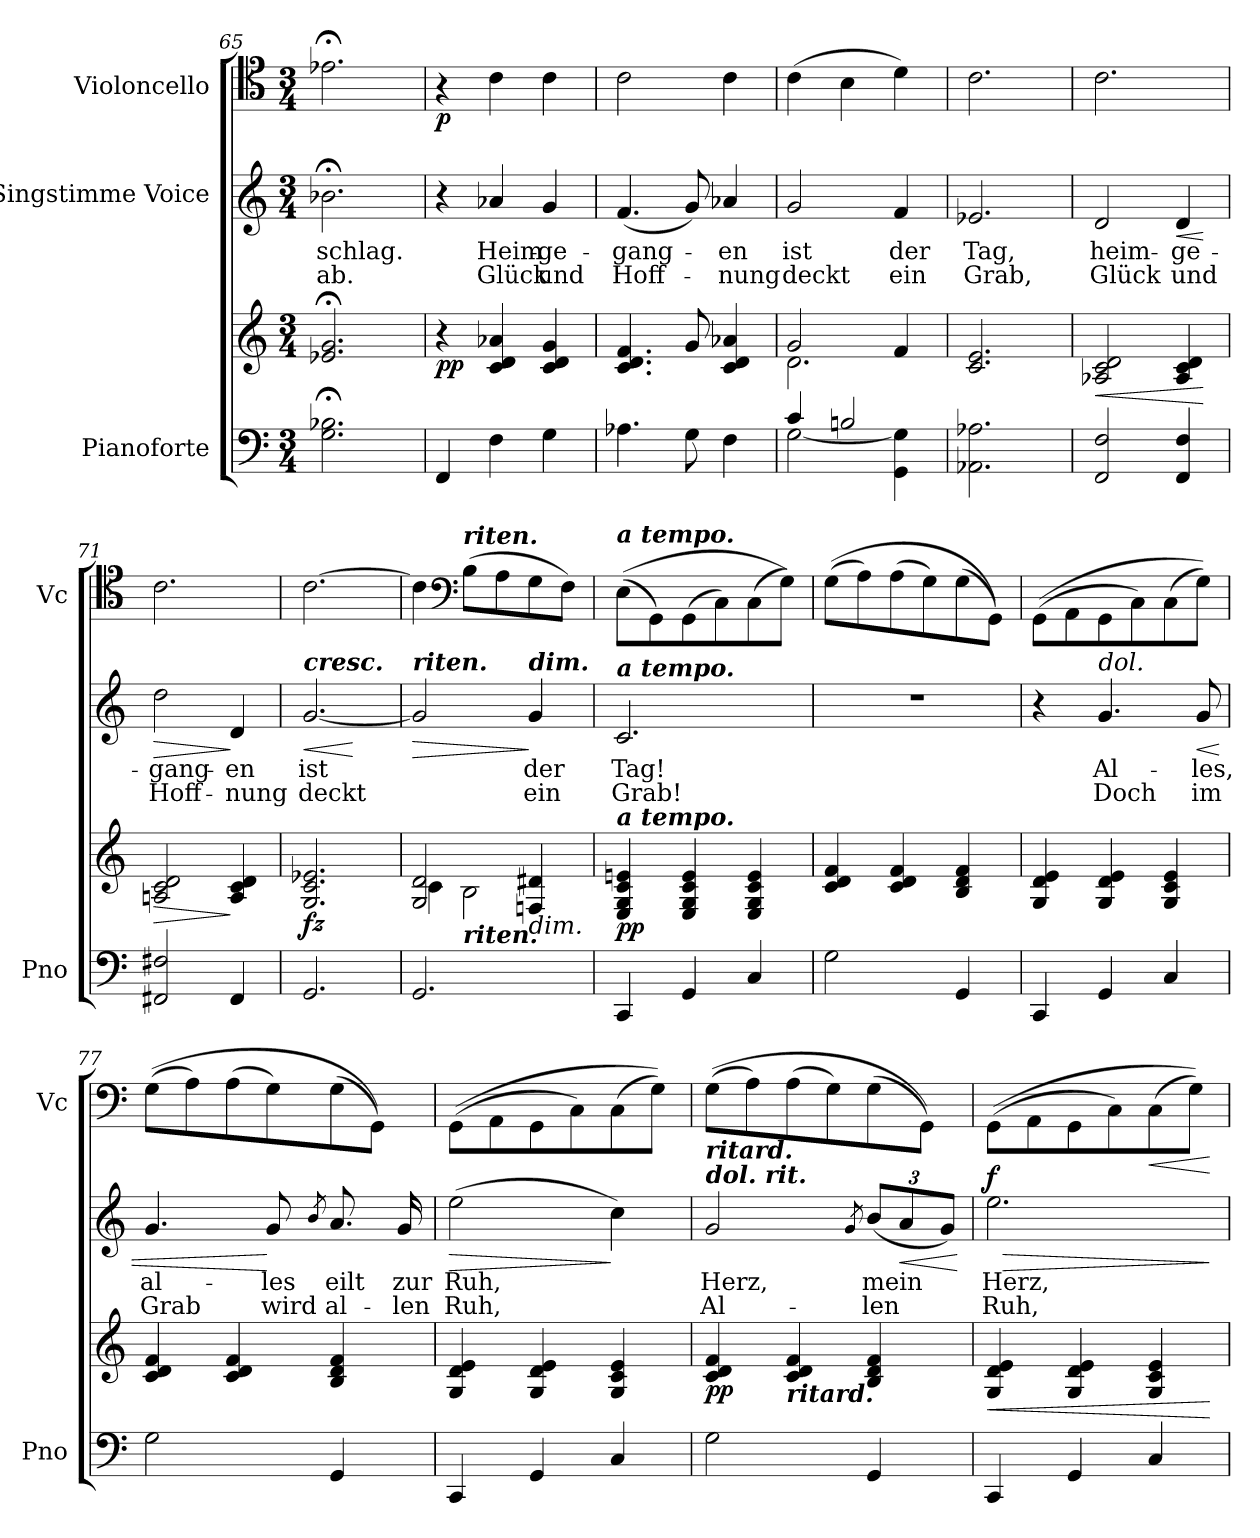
**kern	**kern	**dynam	**kern	**text	**text	**dynam	**kern	**dynam
*part3	*part3	*part3	*part2	*part2	*part2	*part2	*part1	*part1
*staff4	*staff3	*staff3/4	*staff2	*staff2	*staff2	*staff2	*staff1	*staff1
*I"Pianoforte	*	*	*I"Singstimme Voice	*	*	*	*I"Violoncello	*
*I'Pno	*	*	*	*	*	*	*I'Vc	*
*clefF4	*clefG2	*	*clefG2	*	*	*	*clefC4	*
*k[]	*k[]	*	*k[]	*	*	*	*k[]	*
*M3/4	*M3/4	*	*M3/4	*	*	*	*M3/4	*
=65	=65	=65	=65	=65	=65	=65	=65	=65
2.G\;< 2.B-X\;<	2.e-X/;< 2.g/;<	.	2.b-X;<\	-schlag.	-ab.	.	2.e-X;<\	.
=66	=66	=66	=66	=66	=66	=66	=66	=66
!	!	!LO:DY:b	!	!	!	!	!	!LO:DY:b
4FF/	4r	pp	4r	.	.	.	4r	p
4F\	4c/ 4d/ 4a-X/	.	4a-X/	Heim-	Glück	.	4c\	.
4G\	4c/ 4d/ 4g/	.	4g/	-ge-	und	.	4c\	.
=67	=67	=67	=67	=67	=67	=67	=67	=67
4.A-X\	4.c/ 4.d/ 4.f/	.	(4.f/	-gang-	Hoff-	.	2c\	.
8G\	8g/	.	8g/)	.	.	.	.	.
4F\	4c/ 4d/ 4a-X/	.	4a-X/	-en	-nung	.	4c\	.
=68	=68	=68	=68	=68	=68	=68	=68	=68
*^	*^	*	*	*	*	*	*	*
4c/	[2G\	2g/	2.d\	.	2g/	ist	deckt	.	(4c\	.
2Bn/	.	.	.	.	.	.	.	.	4B\	.
.	4GG\ 4G\]	4f/	.	.	4f/	der	ein	.	4d\)	.
*v	*v	*	*	*	*	*	*	*	*	*
*	*v	*v	*	*	*	*	*	*	*
=69	=69	=69	=69	=69	=69	=69	=69	=69
2.AA-X\ 2.A-X\	2.c/ 2.e/	.	2.e-X/	Tag,	Grab,	.	2.c\	.
=70	=70	=70	=70	=70	=70	=70	=70	=70
!	!	!LO:HP:b	!	!	!	!	!	!
2FF/ 2F/	2A-X/ 2c/ 2d/	<	2d/	heim-	Glück	.	2.c\	.
!	!	!	!	!	!	!LO:HP:b	!	!
4FF/ 4F/	4A-/ 4c/ 4d/	.	4d/	-ge-	und	<	.	.
.	.	[	.	.	.	[	.	.
=71	=71	=71	=71	=71	=71	=71	=71	=71
!	!	!LO:HP:b	!	!	!	!LO:HP:b	!	!
2FF#X/ 2F#X/	2An/ 2c/ 2d/	>	2dd\	-gang-	Hoff-	>	2.c\	.
4FF#/	4A/ 4c/ 4d/	]	4d/	-en	-nung	]	.	.
=72	=72	=72	=72	=72	=72	=72	=72	=72
!	!	!	!LO:TX:a:Bi:t=cresc.	!	!	!	!	!
!	!	!LO:DY:b	!	!	!	!LO:HP:b	!	!
2.GG/	2.G/ 2.c/ 2.e-X/	fz	[2.g/	ist	deckt	<	[2.c\	.
.	.	.	.	.	.	[	.	.
=73	=73	=73	=73	=73	=73	=73	=73	=73
*	*^	*	*	*	*	*	*	*
!	!	!	!	!LO:TX:a:Bi:t=riten.	!	!	!	!	!
!	!	!	!	!	!	!	!LO:HP:b	!	!
2.GG/	2G/ 2d/	4c\	.	2g/]	.	.	>	4c\]	.
*	*	*	*	*	*	*	*	*clefF4	*
!	!	!	!	!	!	!	!	!LO:TX:a:Bi:t=riten.	!
!	!	!LO:TX:b:Bi:t=riten.	!	!	!	!	!	!	!
.	.	2B\	.	.	.	.	.	(8B\L	.
.	.	.	.	.	.	.	.	8A\	.
!	!	!	!	!LO:TX:a:Bi:t=dim.	!	!	!	!	!
!	!LO:TX:b:i:t=dim.	!	!	!	!	!	!	!	!
.	4Fn/ 4d#X/	.	.	4g/	der	ein	]	8G\	.
.	.	.	.	.	.	.	.	8F\J)	.
*	*v	*v	*	*	*	*	*	*	*
=74	=74	=74	=74	=74	=74	=74	=74	=74
!	!	!	!	!	!	!	!LO:TX:a:Bi:t=a tempo.	!
!	!	!	!LO:TX:a:Bi:t=a tempo.	!	!	!	!	!
!	!LO:TX:a:Bi:t=a tempo.	!	!	!	!	!	!	!
!	!	!LO:DY:b	!	!	!	!	!	!
4CC/	4E/ 4G/ 4c/ 4en/	pp	2.c/	Tag!	Grab!	.	((8E\L	.
.	.	.	.	.	.	.	8GG\)	.
4GG/	4E/ 4G/ 4c/ 4e/	.	.	.	.	.	(8GG\	.
.	.	.	.	.	.	.	8C\)	.
4C/	4E/ 4G/ 4c/ 4e/	.	.	.	.	.	(8C\	.
.	.	.	.	.	.	.	8G\J))	.
=75	=75	=75	=75	=75	=75	=75	=75	=75
!	!	!	!	!	!	!	!	!LO:DY:b
!	!	!	!	!	!	!	!	!LO:DY:n=1:b
2G\	4c/ 4d/ 4f/	.	2.r	.	.	.	((8G\L	other-dynamics p
.	.	.	.	.	.	.	8A\)	.
.	4c/ 4d/ 4f/	.	.	.	.	.	(8A\	.
.	.	.	.	.	.	.	8G\)	.
4GG/	4B/ 4d/ 4f/	.	.	.	.	.	(8G\	.
.	.	.	.	.	.	.	8GG\J))	.
=76	=76	=76	=76	=76	=76	=76	=76	=76
4CC/	4G/ 4d/ 4e/	.	4r	.	.	.	(>(8GG\L	.
.	.	.	.	.	.	.	8AA\	.
!	!	!	!LO:TX:i:t=dol.	!	!	!	!	!
4GG/	4G/ 4d/ 4e/	.	4.g/	Al-	Doch	.	8GG\	.
.	.	.	.	.	.	.	8C\)	.
4C/	4G/ 4c/ 4e/	.	.	.	.	.	(>8C\	.
!	!	!	!	!	!	!LO:HP:b	!	!
.	.	.	8g/	-les,	im	<	8G\J))	.
=77	=77	=77	=77	=77	=77	=77	=77	=77
2G\	4c/ 4d/ 4f/	.	4.g/	al-	Grab	.	((8G\L	.
.	.	.	.	.	.	.	8A\)	.
.	4c/ 4d/ 4f/	.	.	.	.	.	(8A\	.
.	.	.	8g/	-les	wird	[	8G\)	.
.	.	.	8qb/	.	.	.	.	.
4GG/	4B/ 4d/ 4f/	.	8.a/	eilt	al-	.	(8G\	.
.	.	.	.	.	.	.	8GG\J))	.
.	.	.	16g/	zur	-len	.	.	.
=78	=78	=78	=78	=78	=78	=78	=78	=78
!	!	!	!	!	!	!LO:HP:b	!	!
4CC/	4G/ 4d/ 4e/	.	(2ee\	Ruh,	Ruh,	>	(>(8GG\L	.
.	.	.	.	.	.	.	8AA\	.
4GG/	4G/ 4d/ 4e/	.	.	.	.	.	8GG\	.
.	.	.	.	.	.	.	8C\)	.
4C/	4G/ 4c/ 4e/	.	4cc\)	.	.	]	(>8C\	.
.	.	.	.	.	.	.	8G\J))	.
=79	=79	=79	=79	=79	=79	=79	=79	=79
!	!	!	!	!	!	!	!LO:TX:b:Bi:t=ritard.	!
!	!	!	!LO:TX:a:Bi:t=dol. rit.	!	!	!	!	!
!	!	!LO:DY:b	!	!	!	!	!	!
2G\	4c/ 4d/ 4f/	pp	2g/	Herz,	Al-	.	((8G\L	.
.	.	.	.	.	.	.	8A\)	.
!	!LO:TX:b:Bi:t=ritard.	!	!	!	!	!	!	!
.	4c/ 4d/ 4f/	.	.	.	.	.	(8A\	.
.	.	.	.	.	.	.	8G\)	.
.	.	.	8qg/	.	.	.	.	.
4GG/	4B/ 4d/ 4f/	.	(12b/L	mein	-len	.	(8G\	.
!	!	!	!	!	!	!LO:HP:b	!	!
.	.	.	12a/	.	.	<	.	.
.	.	.	.	.	.	.	8GG\J))	.
.	.	.	12g/J)	.	.	.	.	.
.	.	.	.	.	.	[	.	.
=80	=80	=80	=80	=80	=80	=80	=80	=80
!	!	!LO:HP:b	!	!	!	!LO:HP:b	!	!
!	!	!	!	!	!	!LO:DY:n=1:a	!	!
4CC/	4G/ 4d/ 4e/	<	2.ee\	Herz,	Ruh,	> f	(>(8GG\L	.
.	.	.	.	.	.	.	8AA\	.
4GG/	4G/ 4d/ 4e/	.	.	.	.	.	8GG\	.
.	.	.	.	.	.	.	8C\)	.
!	!	!	!	!	!	!	!	!LO:HP:b
4C/	4G/ 4c/ 4e/	.	.	.	.	.	(>8C\	<
.	.	.	.	.	.	.	8G\J))	.
.	.	[	.	.	.	]	.	[
=	=	=	=	=	=	=	=	=
*-	*-	*-	*-	*-	*-	*-	*-	*-
